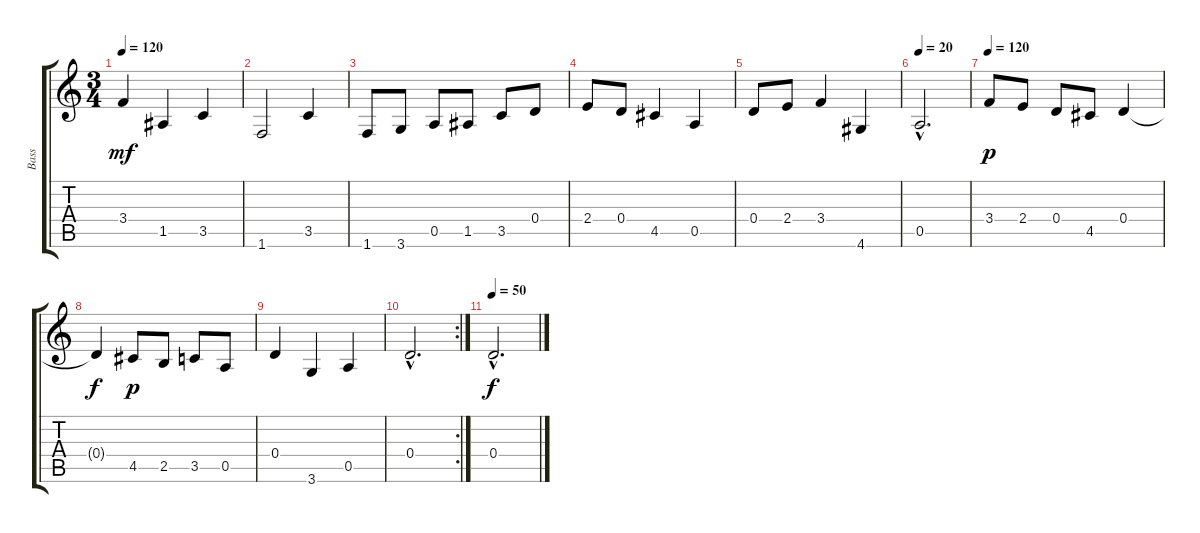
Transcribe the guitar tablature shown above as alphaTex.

\track ("Bass" "Bass") {instrument electricbassfinger}
\staff {score tabs}
\tuning (E4 B3 G3 D3 A2 E2) {hide}
\ts (3 4)
\tempo 120
\clef g2
\ks c
3.4.4{dy mf} 1.5.4 3.5.4 |
1.6.2 3.5.4 |
1.6.8 3.6.8 0.5.8 1.5.8 3.5.8 0.4.8 |
2.4.8 0.4.8 4.5.4 0.5.4 |
0.4.8 2.4.8 3.4.4 4.6.4 |
\tempo 20
0.5{hac}.2{d} |
\tempo 120
3.4.8{dy p} 2.4.8 0.4.8 4.5.8 0.4.4 |
0.4{t}.4{dy f} 4.5.8{dy p} 2.5.8 3.5.8 0.5.8 |
0.4.4 3.6.4 0.5.4 |
\rc 2
0.4{hac}.2{d} |
\tempo 50
0.4{hac}.2{d dy f}
